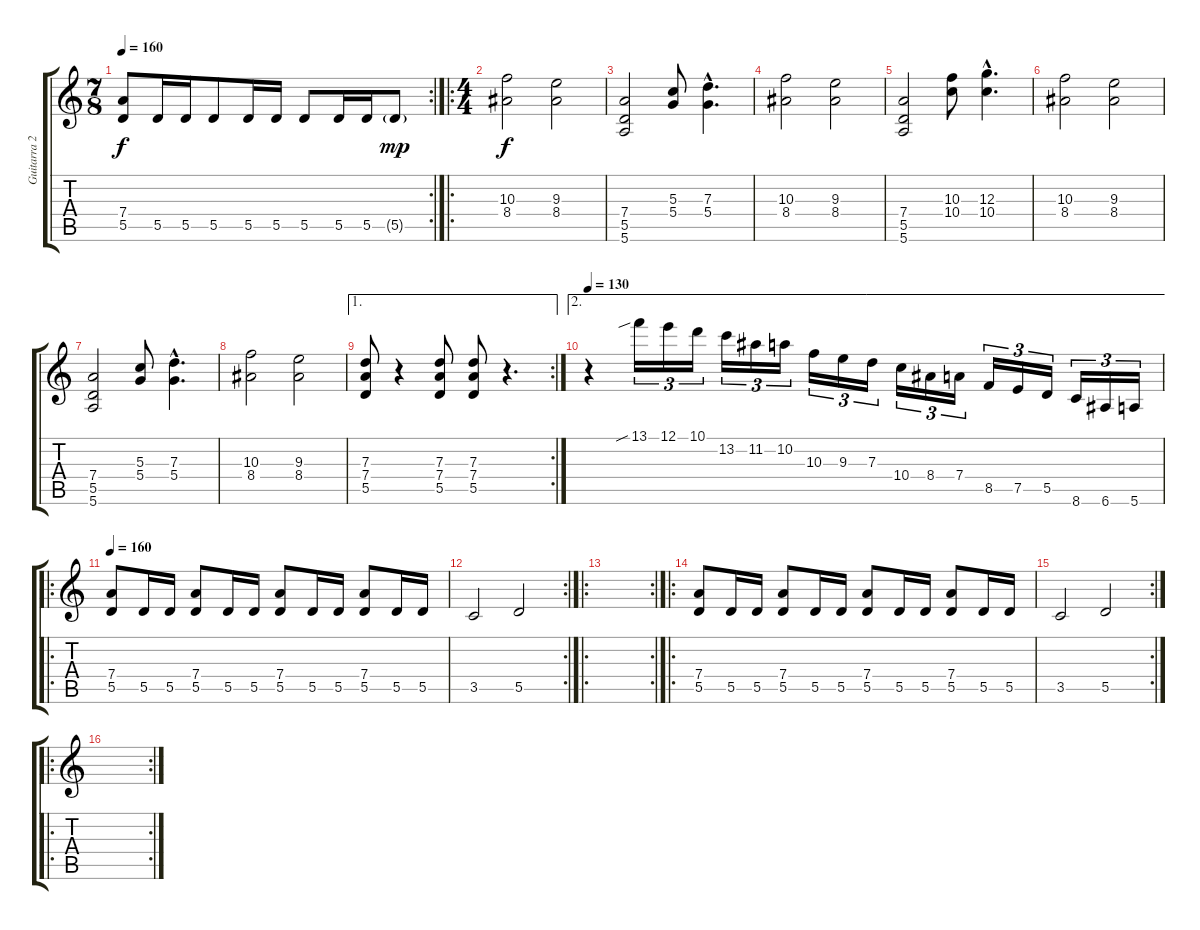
\track ("Guitarra 2" "Guitarra 2") {instrument distortionguitar}
\staff {score tabs}
\tuning (E4 B3 G3 D3 A2 E2) {hide}
\rc 2
\ts (7 8)
\tempo 160
\clef g2
\ks c
(7.4 5.5).8{dy f} 5.5.16 5.5.16 5.5.8 5.5.16 5.5.16 5.5.8 5.5.16 5.5.16 5.5{g}.8{dy mp} |
\ro
\ts (4 4)
(10.3 8.4).2{dy f} (9.3 8.4).2 |
(7.4 5.5 5.6).2 (5.3 5.4).8 (7.3{hac} 5.4{hac}).4{d} |
(10.3 8.4).2 (9.3 8.4).2 |
(7.4 5.5 5.6).2 (10.3 10.4).8 (12.3{hac} 10.4{hac}).4{d} |
(10.3 8.4).2 (9.3 8.4).2 |
(7.4 5.5 5.6).2 (5.3 5.4).8 (7.3{hac} 5.4{hac}).4{d} |
(10.3 8.4).2 (9.3 8.4).2 |
\ae 1
\rc 2
(7.3 7.4 5.5).8 r.4 (7.3 7.4 5.5).8 (7.3 7.4 5.5).8 r.4{d} |
\ae 2
\tempo 130
r.4{volume 0 instrument distortionguitar} 13.1{sib}.16{tu (3 2) volume 16} 12.1.16{tu (3 2)} 10.1.16{tu (3 2)} 13.2.16{tu (3 2)} 11.2.16{tu (3 2)} 10.2.16{tu (3 2)} 10.3.16{tu (3 2)} 9.3.16{tu (3 2)} 7.3.16{tu (3 2)} 10.4.16{tu (3 2)} 8.4.16{tu (3 2)} 7.4.16{tu (3 2)} 8.5.16{tu (3 2)} 7.5.16{tu (3 2)} 5.5.16{tu (3 2)} 8.6.16{tu (3 2)} 6.6.16{tu (3 2)} 5.6.16{tu (3 2)} |
\ro
\tempo 160
(7.4 5.5).8{instrument distortionguitar} 5.5.16 5.5.16 (7.4 5.5).8 5.5.16 5.5.16 (7.4 5.5).8 5.5.16 5.5.16 (7.4 5.5).8 5.5.16 5.5.16 |
\rc 2
3.5.2 5.5.2 |
\ro
\rc 2
|
\ro
(7.4 5.5).8{instrument distortionguitar} 5.5.16 5.5.16 (7.4 5.5).8 5.5.16 5.5.16 (7.4 5.5).8 5.5.16 5.5.16 (7.4 5.5).8 5.5.16 5.5.16 |
\rc 2
3.5.2 5.5.2 |
\ro
\rc 2
